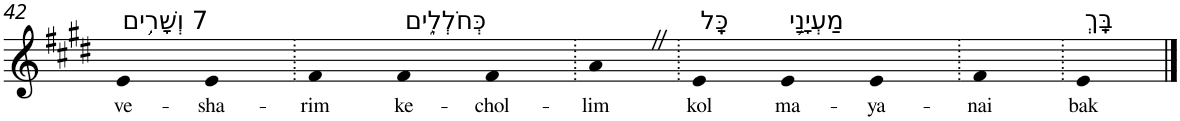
**kern	**text
*part1	*part1
*staff1	*staff1
*I"Piano	*
*I'Pno	*
!!LO:PB:g=z
*clefG2	*
*k[f#c#g#d#]	*
*E:	*
=42	=42
!LO:TX:a:t=7 וְשָׁרִ֥ים	!
!	!LO:LY:b
4e	ve-
!	!LO:LY:b
4e	-sha-
=43.	=43.
!	!LO:LY:b
4f#	-rim
!LO:TX:a:t=כְּחֹלְלִ֑ים	!
!	!LO:LY:b
4f#	ke-
!	!LO:LY:b
4f#	-chol-
=44.	=44.
!	!LO:LY:b
4aZ	-lim
=45.	=45.
!LO:TX:a:t=כָּֽל	!
!	!LO:LY:b
4e	kol
!LO:TX:a:t=מַעְיָנַ֥י	!
!	!LO:LY:b
4e	ma-
!	!LO:LY:b
4e	-ya-
=46.	=46.
!	!LO:LY:b
4f#	-nai
=47.	=47.
!LO:TX:a:t=בָּֽךְ	!
!	!LO:LY:b
4e	bak
==	==
*-	*-
